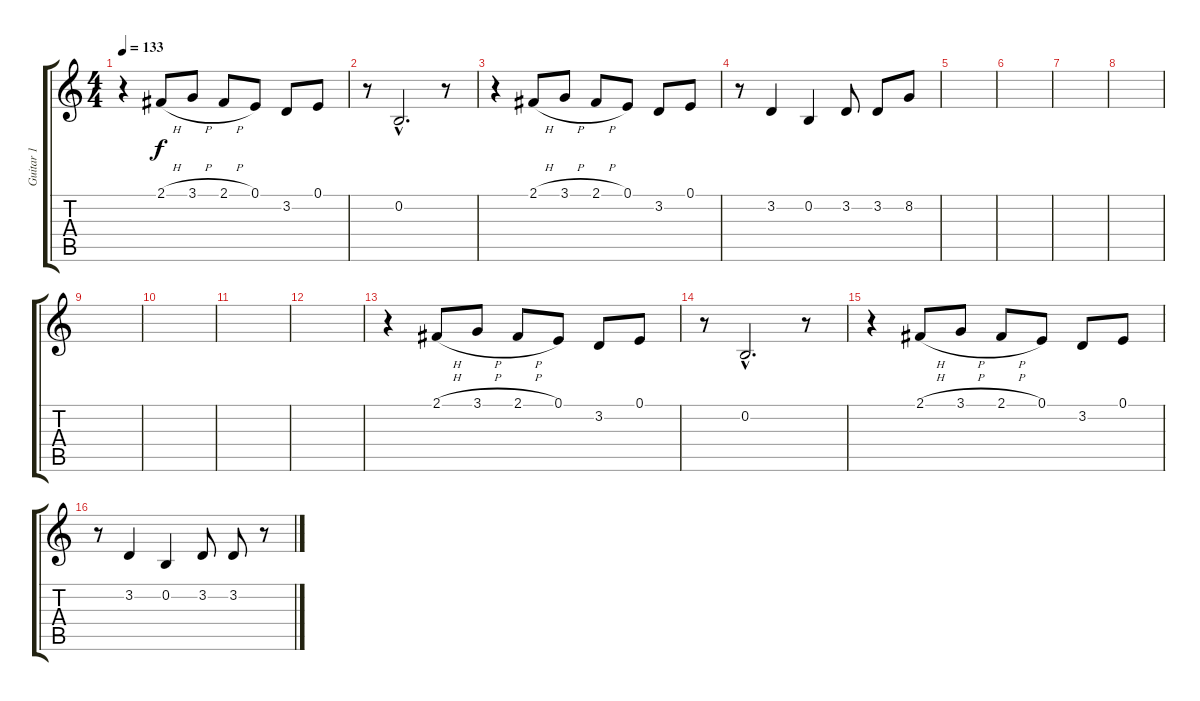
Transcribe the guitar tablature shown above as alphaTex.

\track ("Guitar 1" "Guitar 1") {instrument sitar}
\staff {score tabs}
\tuning (E4 B3 G3 D3 A2 E2) {hide}
\ts (4 4)
\tempo 133
\clef g2
\ks c
r.4{dy f} 2.1{h}.8 3.1{h}.8 2.1{h}.8 0.1.8 3.2.8 0.1.8 |
r.8 0.2{hac}.2{d} r.8 |
r.4 2.1{h}.8 3.1{h}.8 2.1{h}.8 0.1.8 3.2.8 0.1.8 |
r.8 3.2.4 0.2.4 3.2.8 3.2.8 8.2.8 |
|
|
|
|
|
|
|
|
r.4 2.1{h}.8 3.1{h}.8 2.1{h}.8 0.1.8 3.2.8 0.1.8 |
r.8 0.2{hac}.2{d} r.8 |
r.4 2.1{h}.8 3.1{h}.8 2.1{h}.8 0.1.8 3.2.8 0.1.8 |
r.8 3.2.4 0.2.4 3.2.8 3.2.8 r.8
